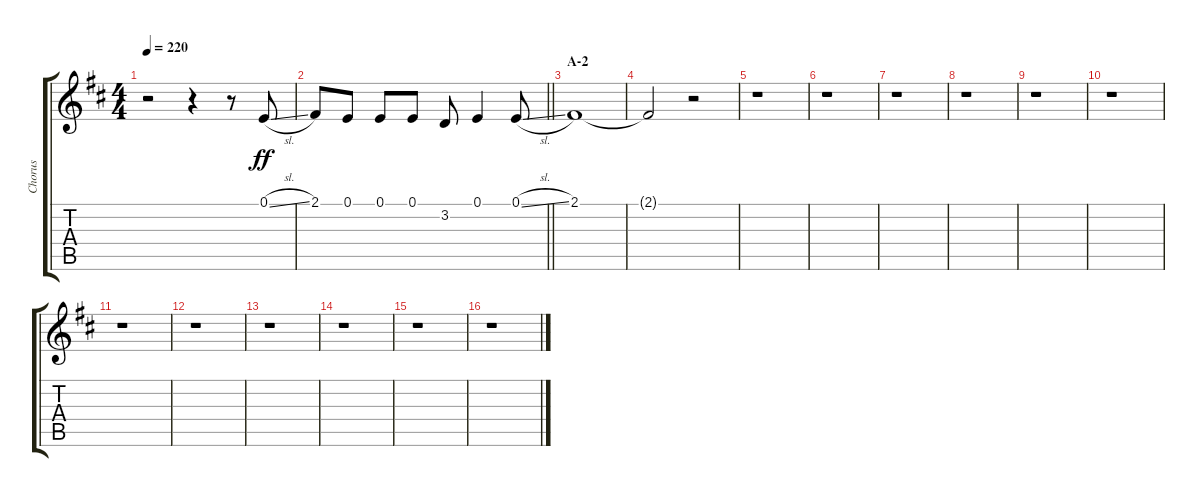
\track ("Chorus" "Chorus") {instrument voiceoohs}
\staff {score tabs}
\tuning (E4 B3 G3 D3 A2 E2) {hide}
\ts (4 4)
\tempo 220
\clef g2
\ks d
r.2{dy ff} r.4 r.8 0.1{sl}.8 |
\barLineRight lightlight
2.1.8 0.1.8 0.1.8 0.1.8 3.2.8 0.1.4 0.1{sl}.8 |
\section ("" "A-2")
2.1.1 |
2.1{t}.2 r.2 |
r.1 |
r.1 |
r.1 |
r.1 |
r.1 |
r.1 |
r.1 |
r.1 |
r.1 |
r.1 |
r.1 |
r.1
